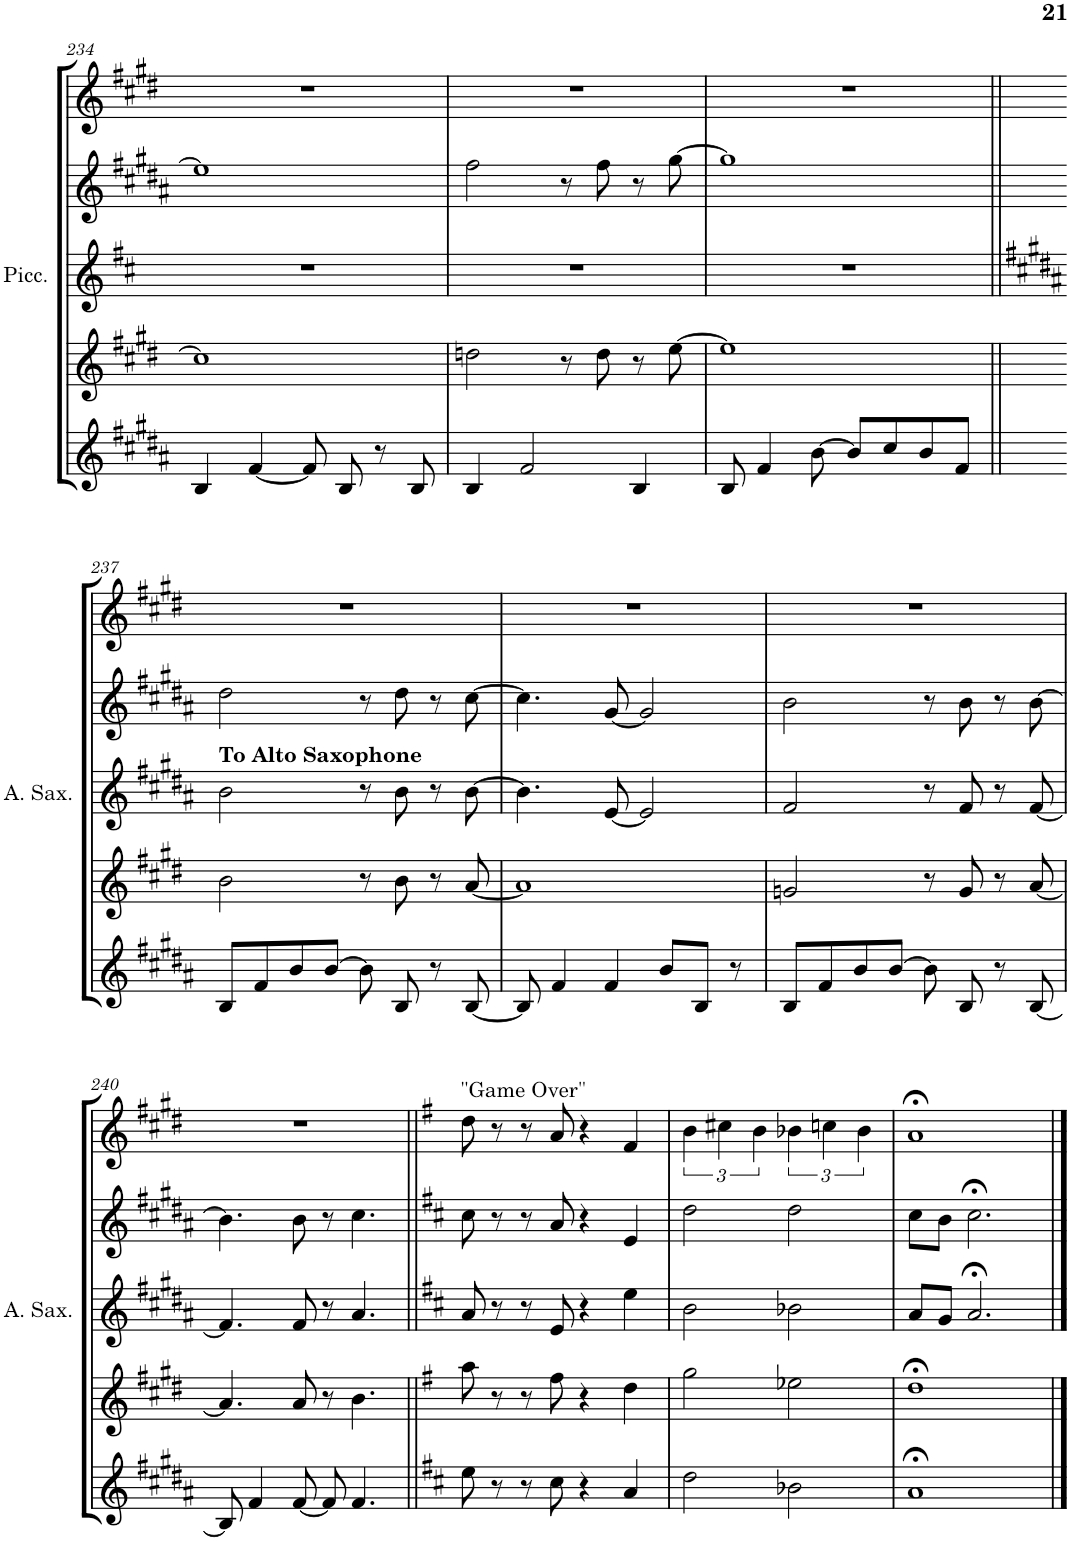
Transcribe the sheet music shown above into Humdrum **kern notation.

**kern	**kern	**kern	**kern	**kern
*part5	*part4	*part3	*part2	*part1
*staff5	*staff4	*staff3	*staff2	*staff1
*I"Baritone Saxophone	*I"Tenor Saxophone	*I"Alto Saxophone	*I"Alto Saxophone	*I"Soprano Saxophone
*I'Bar Sax	*I'T Sax	*I'A Sax	*I'A Sax	*I'S Sax
!!LO:PB:g=z
*clefG2	*clefG2	*clefG2	*clefG2	*clefG2
*Trd12c21	*Trd8c14	*Trd-7c-12	*Trd5c9	*Trd1c2
*k[f#c#g#d#a#]	*k[f#c#g#d#]	*k[f#c#]	*k[f#c#g#d#a#]	*k[f#c#g#d#]
*M4/4	*M4/4	*M4/4	*M4/4	*M4/4
=234	=234	=234	=234	=234
4B/	1cc#]	1r	1ee#]	1r
[4f#/	.	.	.	.
8f#/]	.	.	.	.
8B/	.	.	.	.
8r	.	.	.	.
8B/	.	.	.	.
=235	=235	=235	=235	=235
4B/	2ddn\	1r	2ff#\	1r
2f#/	.	.	.	.
.	8r	.	8r	.
.	8dd\	.	8ff#\	.
4B/	8r	.	8r	.
.	[8ee\	.	[8gg#\	.
=236	=236	=236	=236	=236
8B/	1ee]	1r	1gg#]	1r
4f#/	.	.	.	.
[8b\	.	.	.	.
8b/L]	.	.	.	.
8cc#/	.	.	.	.
8b/	.	.	.	.
8f#/J	.	.	.	.
!!LO:LB:g=z
=237||	=237||	=237||	=237||	=237||
*	*	*k[f#c#g#d#a#]	*	*
!	!	!LO:TX:a:B:t=To Alto Saxophone	!	!
8B/L	2b\	2b\	2dd#\	1r
8f#/	.	.	.	.
8b/	.	.	.	.
[8b/J	.	.	.	.
8b\]	8r	8r	8r	.
8B/	8b\	8b\	8dd#\	.
8r	8r	8r	8r	.
[8B/	[8a/	[8b\	[8cc#\	.
=238	=238	=238	=238	=238
8B/]	1a]	4.b\]	4.cc#\]	1r
4f#/	.	.	.	.
4f#/	.	[8e/	[8g#/	.
.	.	2e/]	2g#/]	.
8b/L	.	.	.	.
8B/J	.	.	.	.
8r	.	.	.	.
=239	=239	=239	=239	=239
8B/L	2gn/	2f#/	2b\	1r
8f#/	.	.	.	.
8b/	.	.	.	.
[8b/J	.	.	.	.
8b\]	8r	8r	8r	.
8B/	8g/	8f#/	8b\	.
8r	8r	8r	8r	.
[8B/	[8a/	[8f#/	[8b\	.
!!LO:LB:g=z
=240	=240	=240	=240	=240
8B/]	4.a/]	4.f#/]	4.b\]	1r
4f#/	.	.	.	.
[8f#/	8a/	8f#/	8b\	.
8f#/]	8r	8r	8r	.
4.f#/	4.b\	4.a#/	4.cc#\	.
=241||	=241||	=241||	=241||	=241||
*k[f#c#]	*k[f#]	*k[f#c#]	*k[f#c#]	*k[f#]
!	!	!	!	!LO:TX:a:t="Game Over"
8ee\	8aa\	8a/	8cc#\	8dd\
8r	8r	8r	8r	8r
8r	8r	8r	8r	8r
8cc#\	8ff#\	8e/	8a/	8a/
4r	4r	4r	4r	4r
4a/	4dd\	4ee\	4e/	4f#/
=242	=242	=242	=242	=242
2dd\	2gg\	2b\	2dd\	6b\
.	.	.	.	6cc#X\
.	.	.	.	6b\
2b-X\	2ee-X\	2b-X\	2dd\	6b-X\
.	.	.	.	6ccn\
.	.	.	.	6b-\
=243	=243	=243	=243	=243
1a;<	1dd;<	8a/L	8cc#\L	1a;<
.	.	8g/J	8b\J	.
.	.	2.a;</	2.cc#;<\	.
==	==	==	==	==
*-	*-	*-	*-	*-
